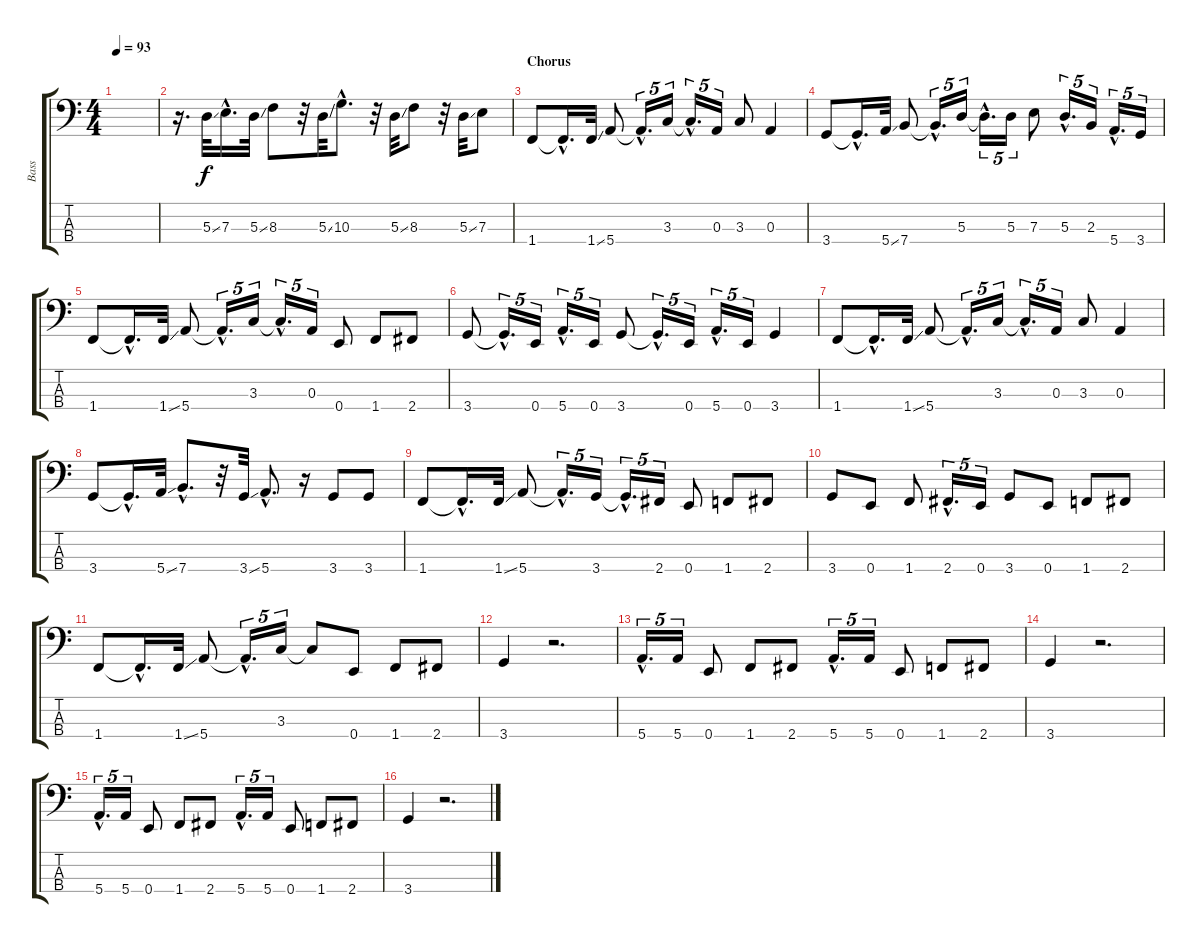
\track ("Bass" "Bass") {instrument electricbassfinger}
\staff {score tabs}
\tuning (G2 D2 A1 E1) {hide}
\ts (4 4)
\tempo 93
\clef f4
\ks c
|
r.16{d volume 14} 5.3{ss}.32{dy f} 7.3{hac}.16{d} 5.3{ss}.32 8.3.8 r.32 5.3{ss}.32 10.3{hac}.8{d} r.32 5.3{ss}.32 8.3.8 r.32 5.3{ss}.32 7.3.8 |
\section ("" "Chorus")
1.4.8 1.4{hac t}.16{d} 1.4{ss}.32 5.4.8 5.4{hac t}.16{d tu (5 4)} 3.3.16{tu (5 4)} 3.3{hac t}.16{d tu (5 4)} 0.3.16{tu (5 4)} 3.3.8 0.3.4 |
3.4.8 3.4{hac t}.16{d} 5.4{ss}.32 7.4.8 7.4{hac t}.16{d tu (5 4)} 5.3.16{tu (5 4)} 5.3{hac t}.16{d tu (5 4)} 5.3.16{tu (5 4)} 7.3.8 5.3{hac}.16{d tu (5 4)} 2.3.16{tu (5 4)} 5.4{hac}.16{d tu (5 4)} 3.4.16{tu (5 4)} |
1.4.8 1.4{hac t}.16{d} 1.4{ss}.32 5.4.8 5.4{hac t}.16{d tu (5 4)} 3.3.16{tu (5 4)} 3.3{hac t}.16{d tu (5 4)} 0.3.16{tu (5 4)} 0.4.8 1.4.8 2.4.8 |
3.4.8 3.4{hac t}.16{d tu (5 4)} 0.4.16{tu (5 4)} 5.4{hac}.16{d tu (5 4)} 0.4.16{tu (5 4)} 3.4.8 3.4{hac t}.16{d tu (5 4)} 0.4.16{tu (5 4)} 5.4{hac}.16{d tu (5 4)} 0.4.16{tu (5 4)} 3.4.4 |
1.4.8 1.4{hac t}.16{d} 1.4{ss}.32 5.4.8 5.4{hac t}.16{d tu (5 4)} 3.3.16{tu (5 4)} 3.3{hac t}.16{d tu (5 4)} 0.3.16{tu (5 4)} 3.3.8 0.3.4 |
3.4.8 3.4{hac t}.16{d} 5.4{ss}.32 7.4{hac}.8{d} r.32 3.4{ss}.32 5.4{hac}.8{d} r.16 3.4.8 3.4.8 |
1.4.8 1.4{hac t}.16{d} 1.4{ss}.32 5.4.8 5.4{hac t}.16{d tu (5 4)} 3.4.16{tu (5 4)} 3.4{hac t}.16{d tu (5 4)} 2.4.16{tu (5 4)} 0.4.8 1.4.8 2.4.8 |
3.4.8 0.4.8 1.4.8 2.4{hac}.16{d tu (5 4)} 0.4.16{tu (5 4)} 3.4.8 0.4.8 1.4.8 2.4.8 |
1.4.8 1.4{hac t}.16{d} 1.4{ss}.32 5.4.8 5.4{hac t}.16{d tu (5 4)} 3.3.16{tu (5 4)} 3.3{t}.8 0.4.8 1.4.8 2.4.8 |
3.4.4 r.2{d} |
5.4{hac}.16{d tu (5 4)} 5.4.16{tu (5 4)} 0.4.8 1.4.8 2.4.8 5.4{hac}.16{d tu (5 4)} 5.4.16{tu (5 4)} 0.4.8 1.4.8 2.4.8 |
3.4.4 r.2{d} |
5.4{hac}.16{d tu (5 4)} 5.4.16{tu (5 4)} 0.4.8 1.4.8 2.4.8 5.4{hac}.16{d tu (5 4)} 5.4.16{tu (5 4)} 0.4.8 1.4.8 2.4.8 |
3.4.4 r.2{d}
